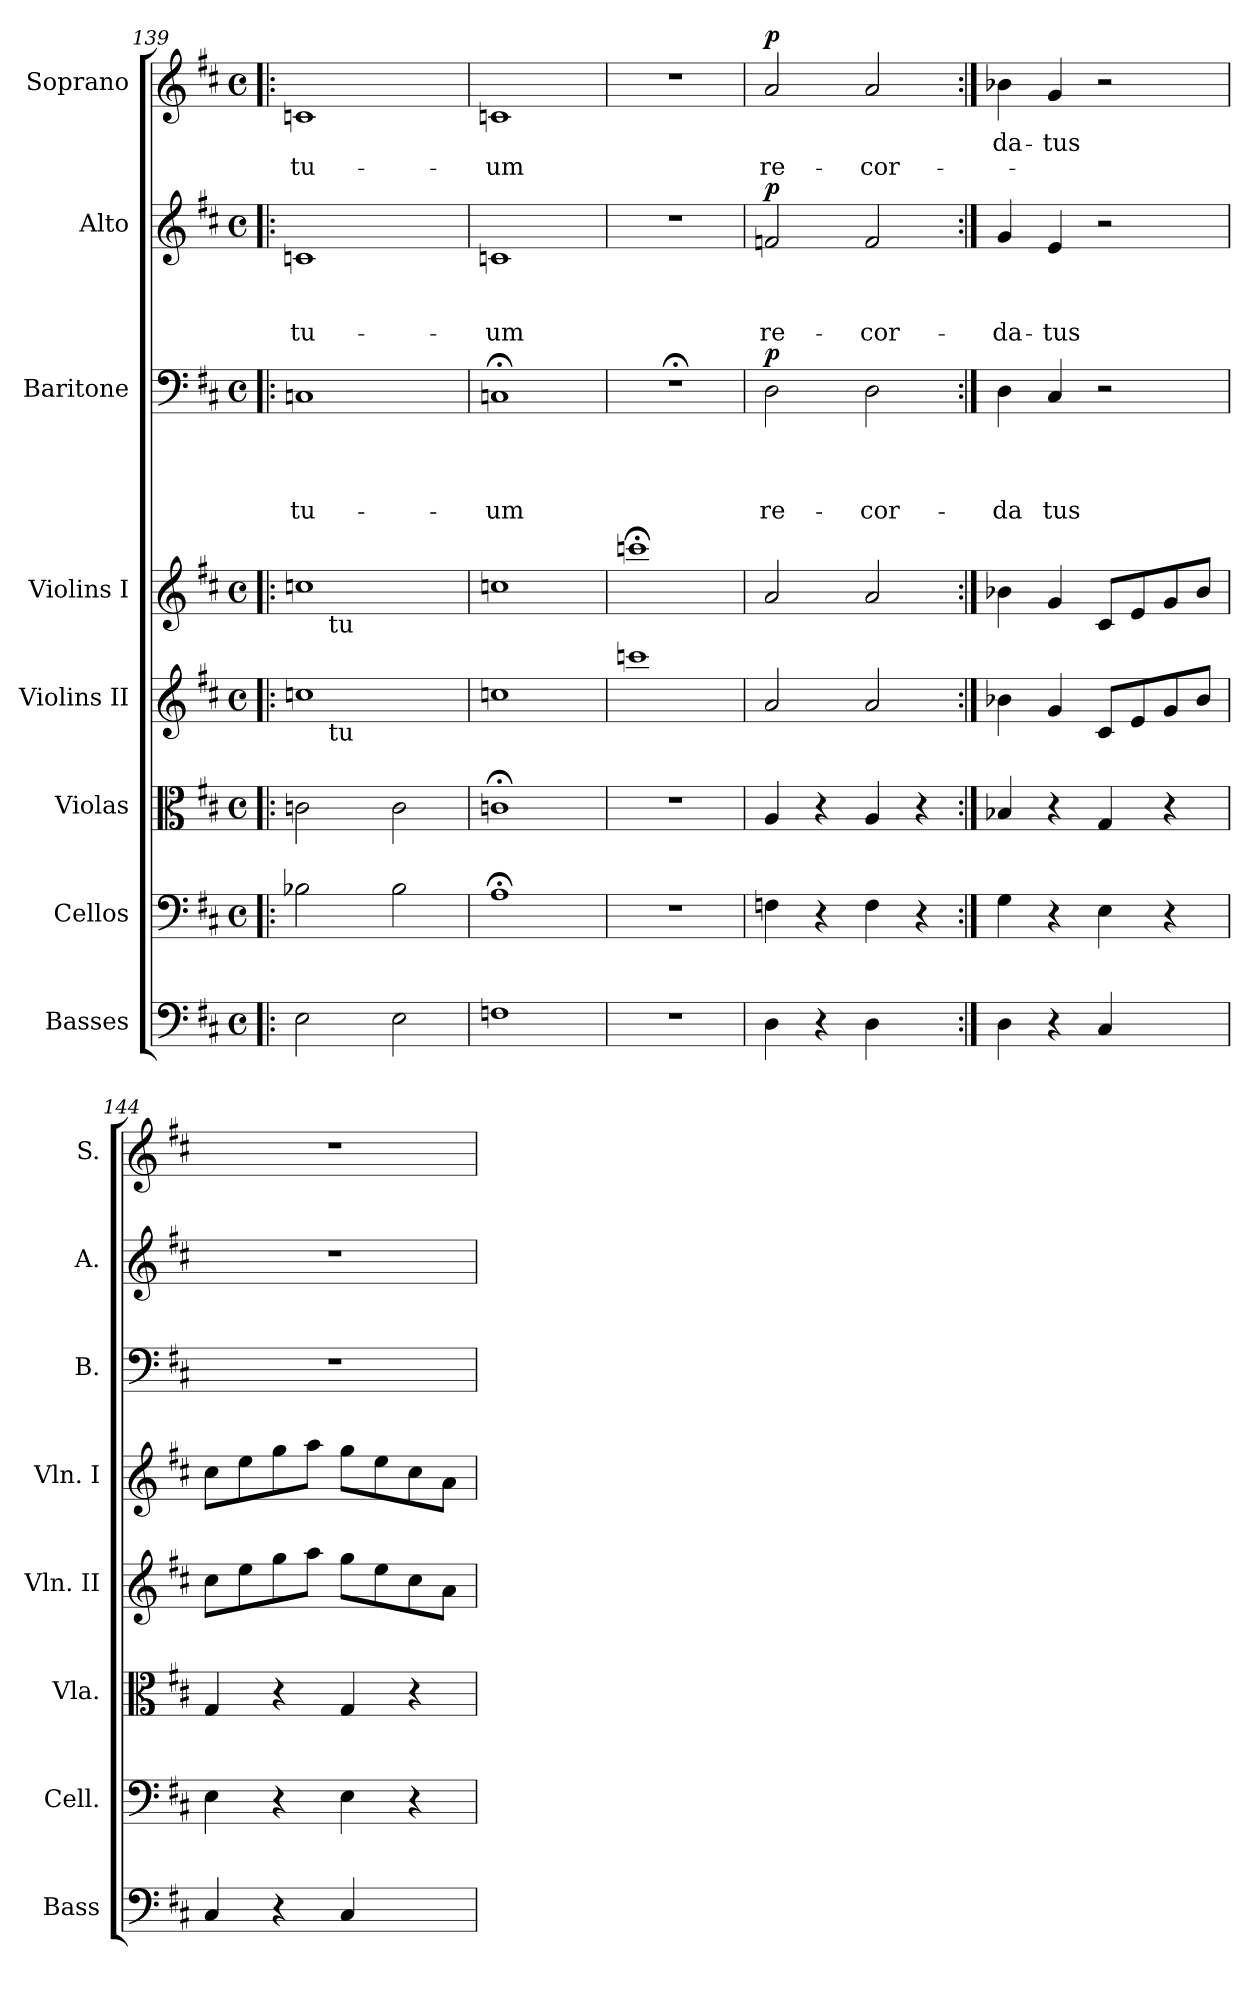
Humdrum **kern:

**kern	**kern	**kern	**kern	**kern	**kern	**text	**text	**text	**text	**dynam	**kern	**text	**text	**text	**dynam	**kern	**text	**text	**dynam
*part8	*part7	*part6	*part5	*part4	*part3	*part3	*part3	*part3	*part3	*part3	*part2	*part2	*part2	*part2	*part2	*part1	*part1	*part1	*part1
*staff8	*staff7	*staff6	*staff5	*staff4	*staff3	*staff3	*staff3	*staff3	*staff3	*staff3	*staff2	*staff2	*staff2	*staff2	*staff2	*staff1	*staff1	*staff1	*staff1
*I"Basses	*I"Cellos	*I"Violas	*I"Violins II	*I"Violins I	*I"Baritone	*	*	*	*	*	*I"Alto	*	*	*	*	*I"Soprano	*	*	*
*I'Bass	*I'Cell.	*I'Vla.	*I'Vln. II	*I'Vln. I	*I'B.	*	*	*	*	*	*I'A.	*	*	*	*	*I'S.	*	*	*
*clefF4	*clefF4	*clefC3	*clefG2	*clefG2	*clefF4	*	*	*	*	*	*clefG2	*	*	*	*	*clefG2	*	*	*
*ITrd7c12	*	*	*	*	*	*	*	*	*	*	*	*	*	*	*	*	*	*	*
*k[f#c#]	*k[f#c#]	*k[f#c#]	*k[f#c#]	*k[f#c#]	*k[f#c#]	*	*	*	*	*	*k[f#c#]	*	*	*	*	*k[f#c#]	*	*	*
*D:	*D:	*D:	*D:	*D:	*D:	*	*	*	*	*	*D:	*	*	*	*	*D:	*	*	*
*M4/4	*M4/4	*M4/4	*M4/4	*M4/4	*M4/4	*	*	*	*	*	*M4/4	*	*	*	*	*M4/4	*	*	*
*met(c)	*met(c)	*met(c)	*met(c)	*met(c)	*met(c)	*	*	*	*	*	*met(c)	*	*	*	*	*met(c)	*	*	*
=139!|:	=139!|:	=139!|:	=139!|:	=139!|:	=139!|:	=139!|:	=139!|:	=139!|:	=139!|:	=139!|:	=139!|:	=139!|:	=139!|:	=139!|:	=139!|:	=139!|:	=139!|:	=139!|:	=139!|:
!	!	!	!	!	!	!	!	!	!LO:LY:b:rj	!	!	!	!	!LO:LY:b:rj	!	!	!	!LO:LY:b:rj	!
*	*	*	*^	*^	*	*	*	*	*	*	*	*	*	*	*	*	*	*	*
2EE\	2B-X\	2cn\	1ccn	8ryy	1ccn	8ryy	1Cn	.	.	.	tu-	.	1cn	.	.	tu-	.	1cn	.	-tu-	.
!	!	!	!	!	!	!LO:TX:b:t=tu	!	!	!	!	!	!	!	!	!	!	!	!	!	!	!
!	!	!	!	!LO:TX:b:t=tu	!	!	!	!	!	!	!	!	!	!	!	!	!	!	!	!	!
.	.	.	.	2..ryy	.	2..ryy	.	.	.	.	.	.	.	.	.	.	.	.	.	.	.
2EE\	2B-\	2c\	.	.	.	.	.	.	.	.	.	.	.	.	.	.	.	.	.	.	.
=140	=140	=140	=140	=140	=140	=140	=140	=140	=140	=140	=140	=140	=140	=140	=140	=140	=140	=140	=140	=140	=140
!	!	!	!	!	!	!	!	!	!	!	!LO:LY:b	!	!	!	!	!LO:LY:b	!	!	!	!LO:LY:b	!
*	*	*	*v	*v	*	*	*	*	*	*	*	*	*	*	*	*	*	*	*	*	*
*	*	*	*	*v	*v	*	*	*	*	*	*	*	*	*	*	*	*	*	*	*
1FFn	1A;<	1cn;<	1ccn	1ccn	1Cn;	.	.	.	-um	.	1cn	.	.	-um	.	1cn	.	-um	.
=141	=141	=141	=141	=141	=141	=141	=141	=141	=141	=141	=141	=141	=141	=141	=141	=141	=141	=141	=141
1r	1r	1r	1cccn	1cccn;<	1r;<	.	.	.	.	.	1r	.	.	.	.	1r	.	.	.
=142	=142	=142	=142	=142	=142	=142	=142	=142	=142	=142	=142	=142	=142	=142	=142	=142	=142	=142	=142
!	!	!	!	!	!	!	!	!	!LO:LY:b	!LO:DY:b	!	!	!	!LO:LY:b	!LO:DY:b	!	!	!LO:LY:b	!LO:DY:b
4DD\	4Fn\	4A/	2a/	2a/	2D\	.	.	.	re-	p	2fn/	.	.	re-	p	2a/	.	re-	p
4r	4r	4r	.	.	.	.	.	.	.	.	.	.	.	.	.	.	.	.	.
!	!	!	!	!	!	!	!	!	!LO:LY:b	!	!	!	!	!LO:LY:b	!	!	!	!LO:LY:b	!
4DD\	4F\	4A/	2a/	2a/	2D\	.	.	.	-cor-	.	2f/	.	.	-cor-	.	2a/	.	-cor-	.
4ryy	4r	4r	.	.	.	.	.	.	.	.	.	.	.	.	.	.	.	.	.
!!LO:PB:g=z
=143:|!	=143:|!	=143:|!	=143:|!	=143:|!	=143:|!	=143:|!	=143:|!	=143:|!	=143:|!	=143:|!	=143:|!	=143:|!	=143:|!	=143:|!	=143:|!	=143:|!	=143:|!	=143:|!	=143:|!
!	!	!	!	!	!	!	!	!	!LO:LY:b	!	!	!	!	!LO:LY:b	!	!	!LO:LY:b	!	!
4DD\	4G\	4B-X/	4b-X\	4b-X\	4D\	.	.	.	-da	.	4g/	.	.	-da-	.	4b-X\	da-	.	.
!	!	!	!	!	!	!	!	!	!LO:LY:b	!	!	!	!	!LO:LY:b	!	!	!LO:LY:b	!	!
4r	4r	4r	4g/	4g/	4C#/	.	.	.	tus	.	4e/	.	.	-tus	.	4g/	-tus	.	.
4CC#/	4E\	4G/	8c#/L	8c#/L	2r	.	.	.	.	.	2r	.	.	.	.	2r	.	.	.
.	.	.	8e/	8e/	.	.	.	.	.	.	.	.	.	.	.	.	.	.	.
4ryy	4r	4r	8g/	8g/	.	.	.	.	.	.	.	.	.	.	.	.	.	.	.
.	.	.	8b-/J	8b-/J	.	.	.	.	.	.	.	.	.	.	.	.	.	.	.
=144	=144	=144	=144	=144	=144	=144	=144	=144	=144	=144	=144	=144	=144	=144	=144	=144	=144	=144	=144
4CC#/	4E\	4G/	8cc#\L	8cc#\L	1r	.	.	.	.	.	1r	.	.	.	.	1r	.	.	.
.	.	.	8ee\	8ee\	.	.	.	.	.	.	.	.	.	.	.	.	.	.	.
4r	4r	4r	8gg\	8gg\	.	.	.	.	.	.	.	.	.	.	.	.	.	.	.
.	.	.	8aa\J	8aa\J	.	.	.	.	.	.	.	.	.	.	.	.	.	.	.
4CC#/	4E\	4G/	8gg\L	8gg\L	.	.	.	.	.	.	.	.	.	.	.	.	.	.	.
.	.	.	8ee\	8ee\	.	.	.	.	.	.	.	.	.	.	.	.	.	.	.
4ryy	4r	4r	8cc#\	8cc#\	.	.	.	.	.	.	.	.	.	.	.	.	.	.	.
.	.	.	8a\J	8a\J	.	.	.	.	.	.	.	.	.	.	.	.	.	.	.
=	=	=	=	=	=	=	=	=	=	=	=	=	=	=	=	=	=	=	=
*-	*-	*-	*-	*-	*-	*-	*-	*-	*-	*-	*-	*-	*-	*-	*-	*-	*-	*-	*-
